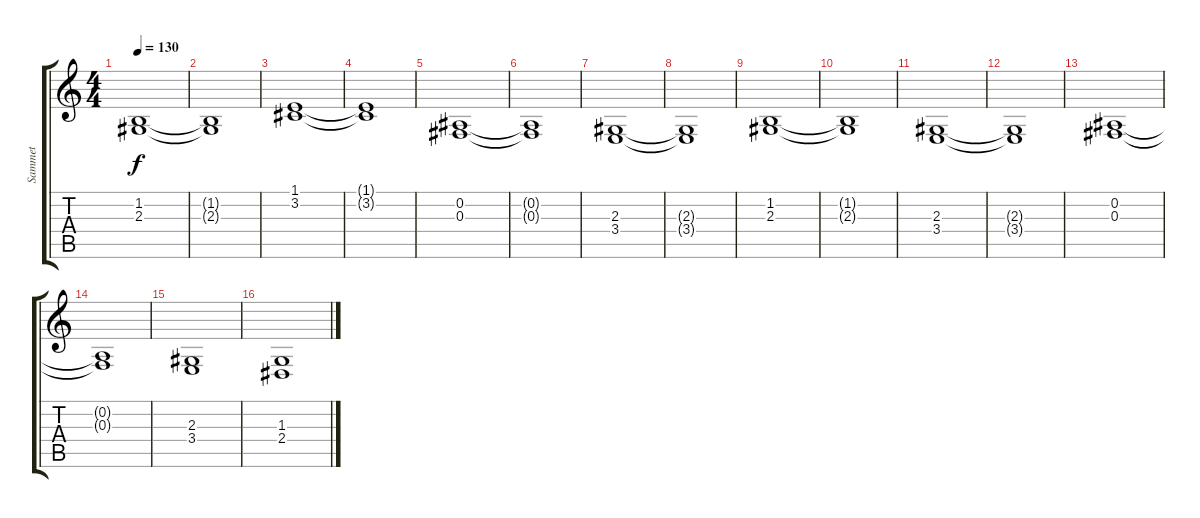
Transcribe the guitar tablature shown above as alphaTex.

\track ("Sammet" "Sammet") {instrument stringensemble1}
\staff {score tabs}
\tuning (Eb4 Bb3 Gb3 Db3 Ab2 Eb2) {hide}
\ts (4 4)
\tempo 130
\clef g2
\ks c
(1.2 2.3).1{dy f volume 4 instrument stringensemble1} |
(1.2{t} 2.3{t}).1 |
(1.1 3.2).1 |
(1.1{t} 3.2{t}).1 |
(0.2 0.3).1 |
(0.2{t} 0.3{t}).1 |
(2.3 3.4).1 |
(2.3{t} 3.4{t}).1 |
(1.2 2.3).1{volume 9} |
(1.2{t} 2.3{t}).1 |
(2.3 3.4).1 |
(2.3{t} 3.4{t}).1 |
(0.2 0.3).1 |
(0.2{t} 0.3{t}).1 |
(2.3 3.4).1 |
(1.3 2.4).1
